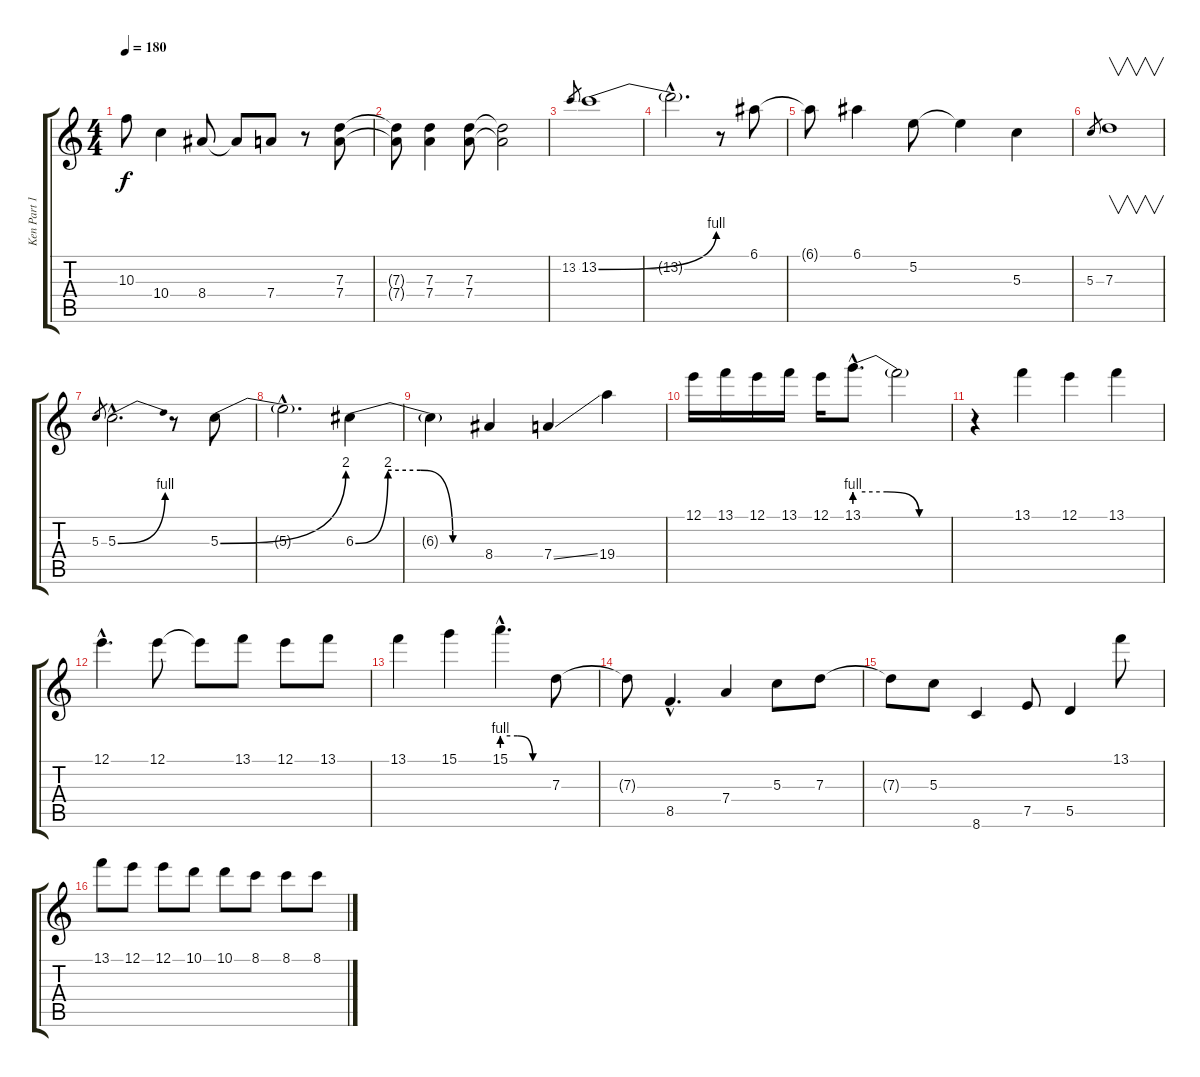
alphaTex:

\track ("Ken Part 1" "Ken Part 1") {instrument distortionguitar}
\staff {score tabs}
\tuning (E4 B3 G3 D3 A2 E2) {hide}
\ts (4 4)
\tempo 180
\clef g2
\ks c
10.3{t}.8{dy f} 10.4.4 8.4.8 8.4{t}.8 7.4.8 r.8 (7.3 7.4).8 |
(7.3{t} 7.4{t}).8 (7.3 7.4).4 (7.3 7.4).8 (7.3{t} 7.4{t}).2 |
13.2.8{gr} 13.2{be (bend 0 0 60 4)}.1 |
13.2{hac t}.2{d} r.8 6.1.8 |
6.1{t}.8 6.1.4 5.2.8 5.2{t}.4 5.3.4 |
5.3.8{gr} 7.3.1{v} |
5.3.8{gr} 5.3{be (bend 0 0 60 4) hac}.2{d} r.8 5.3{be (bend 0 0 60 8)}.8 |
5.3{hac t}.2{d} 6.3{be (custom 0 0 15 8 30 8 45 0 60 0)}.4 |
6.3{t}.4 8.4.4 7.4{ss}.4 19.4.4 |
12.1.16 13.1.16 12.1.16 13.1.16 12.1.16 13.1{be (custom 0 4 20 4 40 0 60 0) hac}.8{d} 13.1{t}.2 |
r.4 13.1.4 12.1.4 13.1.4 |
12.1{hac}.4{d} 12.1.8 12.1{t}.8 13.1.8 12.1.8 13.1.8 |
13.1.4 15.1.4 15.1{be (custom 0 4 20 4 40 0 60 0) hac}.4{d} 7.3.8 |
7.3{t}.8 8.5{hac}.4{d} 7.4.4 5.3.8 7.3.8 |
7.3{t}.8 5.3.8 8.6.4 7.5.8 5.5.4 13.1.8 |
13.1.8 12.1.8 12.1.8 10.1.8 10.1.8 8.1.8 8.1.8 8.1.8
